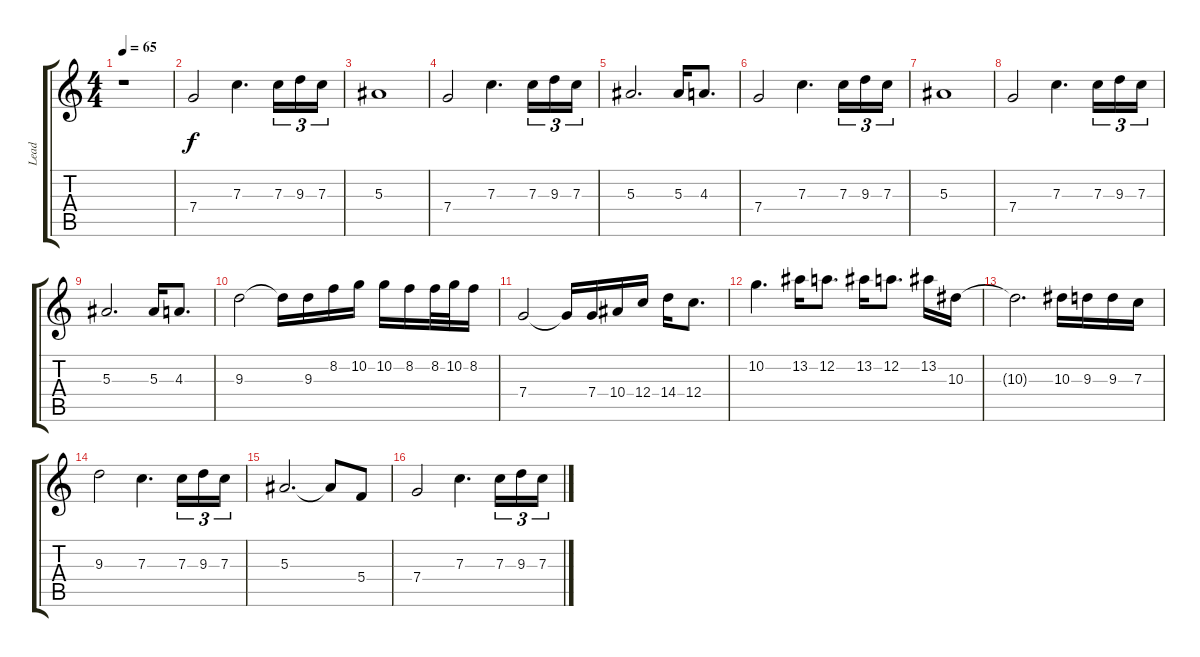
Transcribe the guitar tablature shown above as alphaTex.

\track ("Lead" "Lead") {instrument distortionguitar}
\staff {score tabs}
\tuning (D4 A3 F3 C3 G2 C2) {hide}
\ts (4 4)
\tempo 65
\clef g2
\ks c
r.1{dy f} |
7.4.2 7.3.4{d} 7.3.16{tu (3 2)} 9.3.16{tu (3 2)} 7.3.16{tu (3 2)} |
5.3.1 |
7.4.2 7.3.4{d} 7.3.16{tu (3 2)} 9.3.16{tu (3 2)} 7.3.16{tu (3 2)} |
5.3.2{d} 5.3.16 4.3.8{d} |
7.4.2 7.3.4{d} 7.3.16{tu (3 2)} 9.3.16{tu (3 2)} 7.3.16{tu (3 2)} |
5.3.1 |
7.4.2 7.3.4{d} 7.3.16{tu (3 2)} 9.3.16{tu (3 2)} 7.3.16{tu (3 2)} |
5.3.2{d} 5.3.16 4.3.8{d} |
9.3.2 9.3{t}.16 9.3.16 8.2.16 10.2.16 10.2.16 8.2.16 8.2.32 10.2.32 8.2.16 |
7.4.2 7.4{t}.16 7.4.16 10.4.16 12.4.16 14.4.16 12.4.8{d} |
10.2.4{d} 13.2.16 12.2.8{d} 13.2.16 12.2.8{d} 13.2.16 10.3.16 |
10.3{t}.2{d} 10.3.16 9.3.16 9.3.16 7.3.16 |
9.3.2 7.3.4{d} 7.3.16{tu (3 2)} 9.3.16{tu (3 2)} 7.3.16{tu (3 2)} |
5.3.2{d} 5.3{t}.8 5.4.8 |
7.4.2 7.3.4{d} 7.3.16{tu (3 2)} 9.3.16{tu (3 2)} 7.3.16{tu (3 2)}
